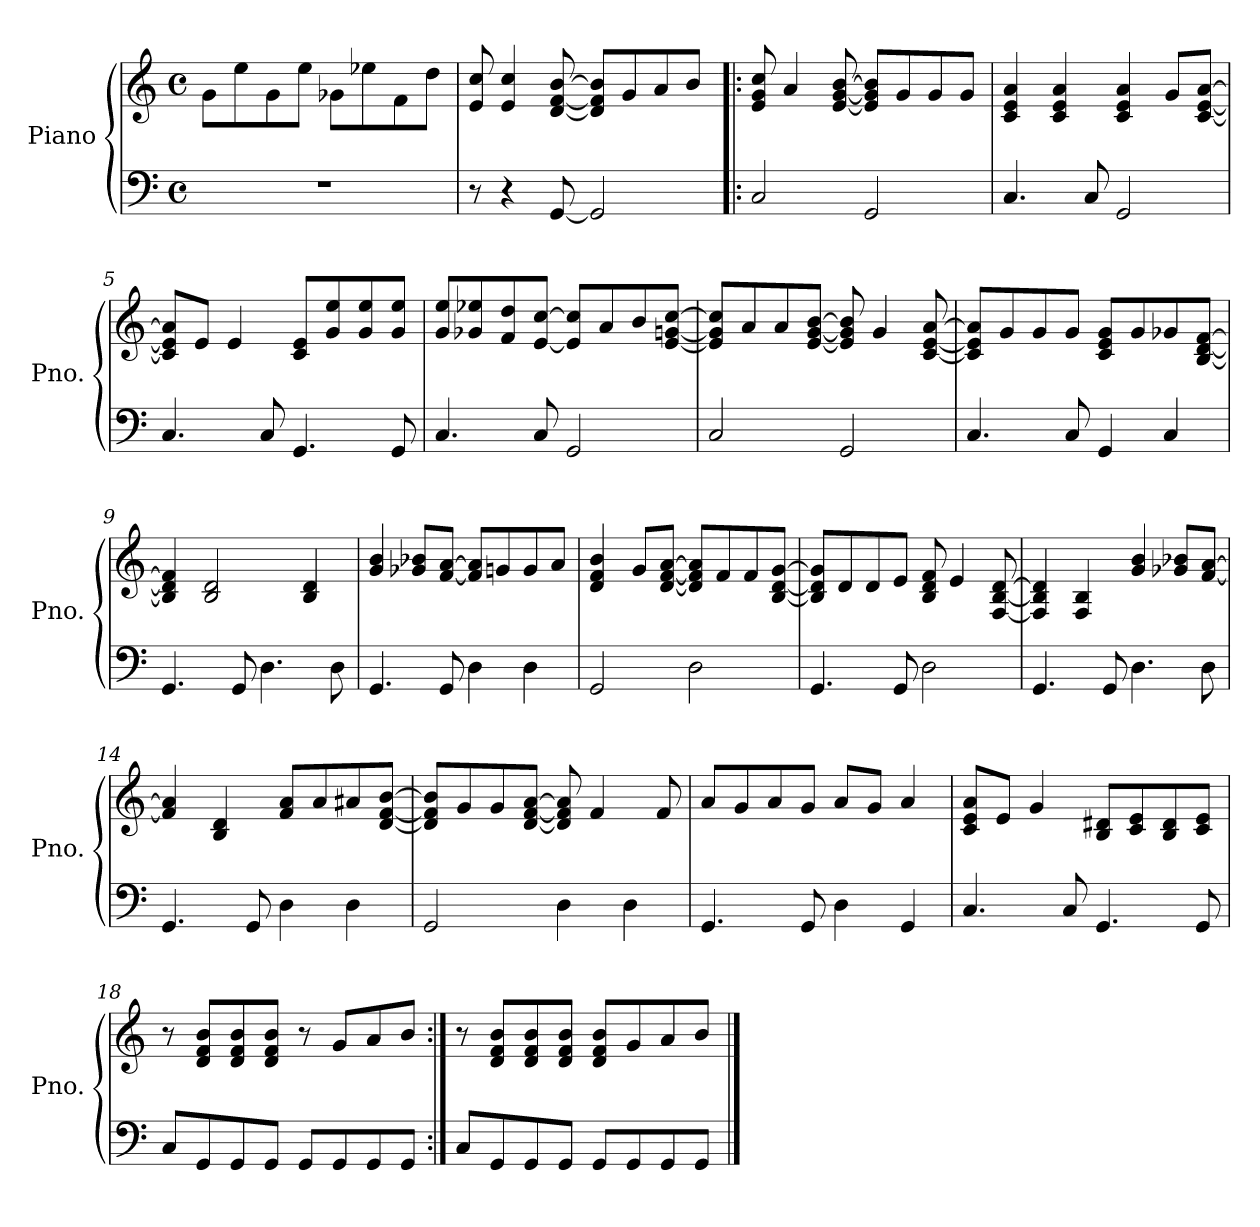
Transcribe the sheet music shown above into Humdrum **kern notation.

**kern	**kern
*part1	*part1
*staff2	*staff1
*I"Piano	*
*I'Pno.	*
*clefF4	*clefG2
*k[]	*k[]
*M4/4	*M4/4
*met(c)	*met(c)
*MM100	*MM100
=1	=1
1r	8g\L
.	8ee\
.	8g\
.	8ee\J
.	8g-X\L
.	8ee-X\
.	8f\
.	8dd\J
=2	=2
8r	8e/ 8cc/
4r	4e/ 4cc/
[8GG/	[8d/ [8f/ [8b/
2GG/]	8d/] 8f/] 8b/]L
.	8g/
.	8a/
.	8b/J
=3!|:	=3!|:
2C/	8e/ 8g/ 8cc/
.	4a/
.	[8e/ [8g/ [8b/
2GG/	8e/] 8g/] 8b/]L
.	8g/
.	8g/
.	8g/J
=4	=4
4.C/	4c/ 4e/ 4a/
.	4c/ 4e/ 4a/
8C/	.
2GG/	4c/ 4e/ 4a/
.	8g/L
.	[8c/ [8e/ [8a/J
!!LO:LB:g=z
=5	=5
4.C/	8c/] 8e/] 8a/]L
.	8e/J
.	4e/
8C/	.
4.GG/	8c/ 8e/L
.	8g/ 8ee/
.	8g/ 8ee/
8GG/	8g/ 8ee/J
=6	=6
4.C/	8g/ 8ee/L
.	8g-X/ 8ee-X/
.	8f/ 8dd/
8C/	[8e/ [8cc/J
2GG/	8e/] 8cc/]L
.	8a/
.	8b/
.	[8e/ [8gn/ [8cc/J
=7	=7
2C/	8e/] 8g/] 8cc/]L
.	8a/
.	8a/
.	[8e/ [8g/ [8b/J
2GG/	8e/] 8g/] 8b/]
.	4g/
.	[8c/ [8e/ [8a/
=8	=8
4.C/	8c/] 8e/] 8a/]L
.	8g/
.	8g/
8C/	8g/J
4GG/	8c/ 8e/ 8g/L
.	8g/
4C/	8g-X/
.	[8B/ [8d/ [8f/J
!!LO:LB:g=z
=9	=9
4.GG/	4B/] 4d/] 4f/]
.	2B/ 2d/
8GG/	.
4.D\	.
.	4B/ 4d/
8D\	.
=10	=10
4.GG/	4g/ 4b/
.	8g-X/ 8b-X/L
8GG/	[8f/ [8a/J
4D\	8f/] 8a/]L
.	8gn/
4D\	8g/
.	8a/J
=11	=11
2GG/	4d/ 4f/ 4b/
.	8g/L
.	[8d/ [8f/ [8a/J
2D\	8d/] 8f/] 8a/]L
.	8f/
.	8f/
.	[8B/ [8d/ [8g/J
=12	=12
4.GG/	8B/] 8d/] 8g/]L
.	8d/
.	8d/
8GG/	8e/J
2D\	8B/ 8d/ 8f/
.	4e/
.	[8F/ [8B/ [8d/
!!LO:LB:g=z
=13	=13
4.GG/	4F/] 4B/] 4d/]
.	4F/ 4B/
8GG/	.
4.D\	4g/ 4b/
.	8g-X/ 8b-X/L
8D\	[8f/ [8a/J
=14	=14
4.GG/	4f/] 4a/]
.	4B/ 4d/
8GG/	.
4D\	8f/ 8a/L
.	8a/
4D\	8a#X/
.	[8d/ [8f/ [8b/J
=15	=15
2GG/	8d/] 8f/] 8b/]L
.	8g/
.	8g/
.	[8d/ [8f/ [8a/J
4D\	8d/] 8f/] 8a/]
.	4f/
4D\	.
.	8f/
=16	=16
4.GG/	8a/L
.	8g/
.	8a/
8GG/	8g/J
4D\	8a/L
.	8g/J
4GG/	4a/
!!LO:LB:g=z
=17	=17
4.C/	8c/ 8e/ 8a/L
.	8e/J
.	4g/
8C/	.
4.GG/	8B/ 8d#X/L
.	8c/ 8e/
.	8B/ 8d#/
8GG/	8c/ 8e/J
=18	=18
8C/L	8r
8GG/	8d/ 8f/ 8b/L
8GG/	8d/ 8f/ 8b/
8GG/J	8d/ 8f/ 8b/J
8GG/L	8r
8GG/	8g/L
8GG/	8a/
8GG/J	8b/J
=19:|!	=19:|!
8C/L	8r
8GG/	8d/ 8f/ 8b/L
8GG/	8d/ 8f/ 8b/
8GG/J	8d/ 8f/ 8b/J
8GG/L	8d/ 8f/ 8b/L
8GG/	8g/
8GG/	8a/
8GG/J	8b/J
==	==
*-	*-
